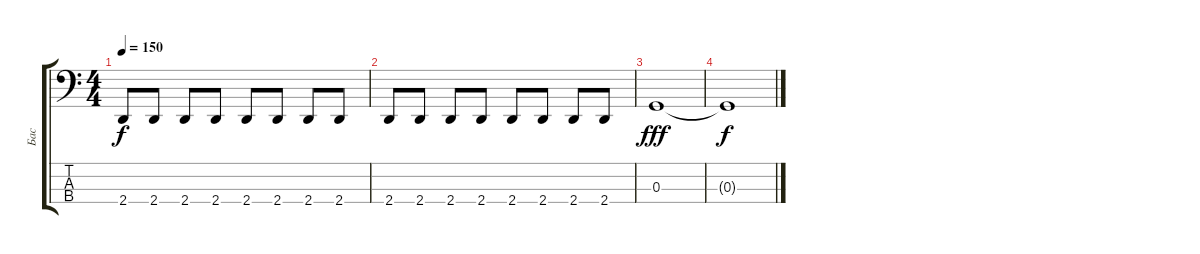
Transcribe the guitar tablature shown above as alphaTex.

\track ("Бас" "Бас") {instrument electricbassfinger}
\staff {score tabs}
\tuning (F2 C2 G1 C1) {hide}
\ts (4 4)
\tempo 150
\clef f4
\ks c
2.4.8{dy f} 2.4.8 2.4.8 2.4.8 2.4.8 2.4.8 2.4.8 2.4.8 |
2.4.8 2.4.8 2.4.8 2.4.8 2.4.8 2.4.8 2.4.8 2.4.8 |
0.3.1{dy fff} |
0.3{t}.1{dy f}
